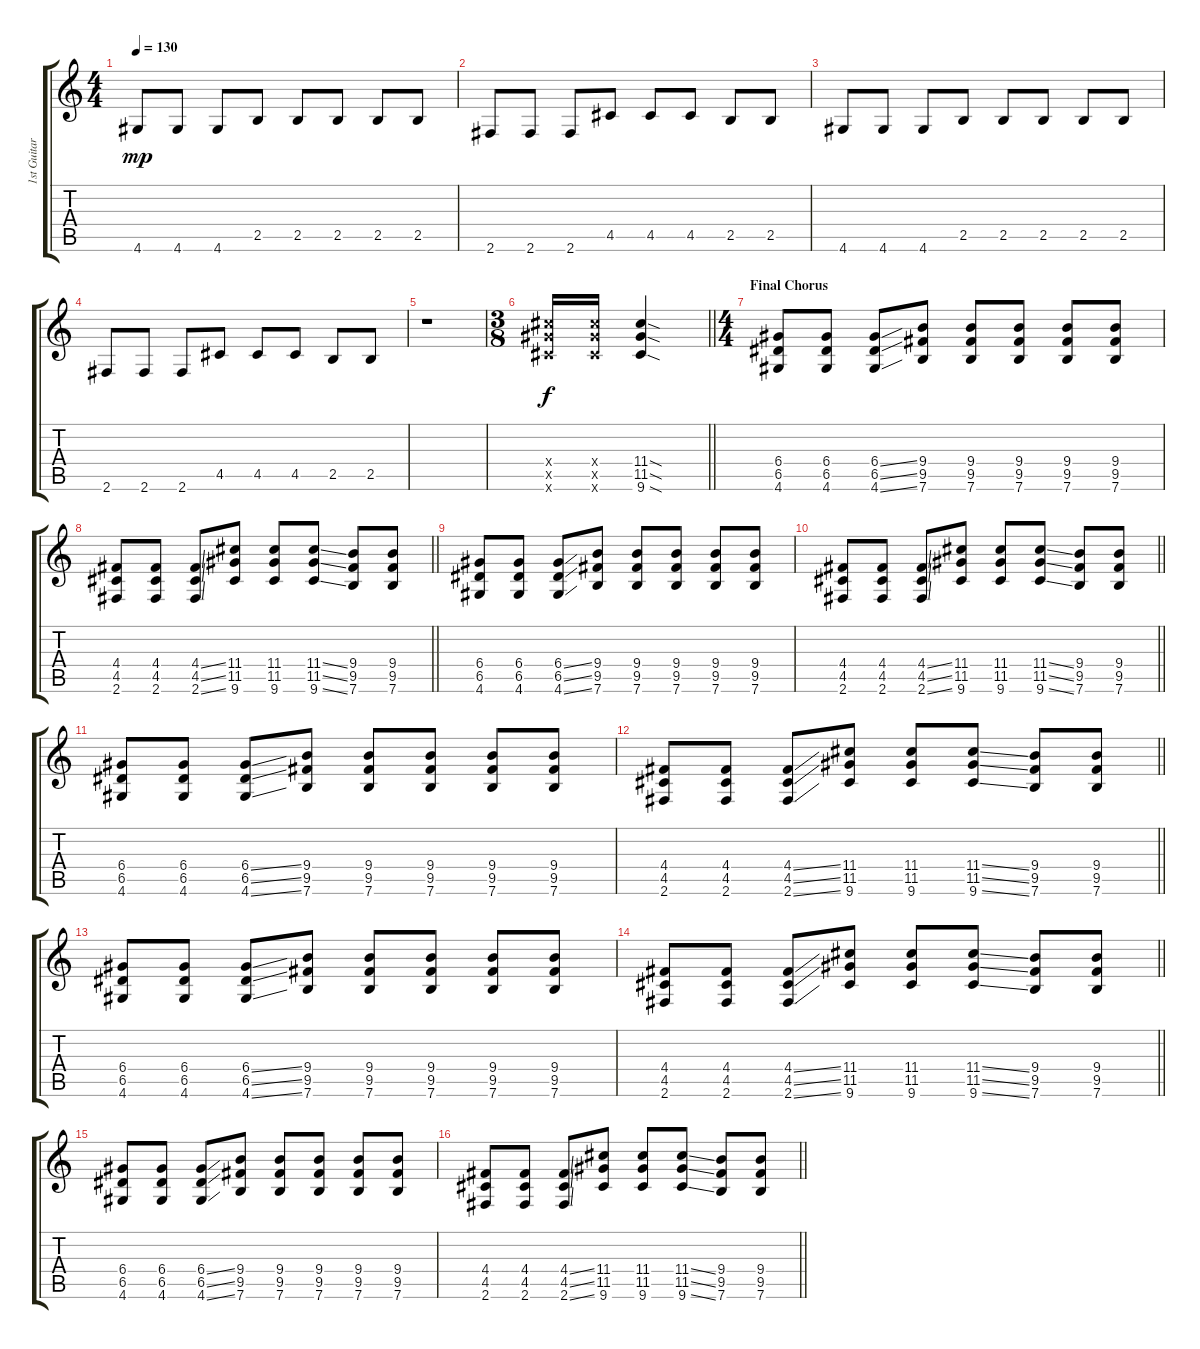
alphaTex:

\track ("1st Guitar" "1st Guitar") {instrument overdrivenguitar}
\staff {score tabs}
\tuning (E4 B3 G3 D3 A2 E2) {hide}
\ts (4 4)
\tempo 130
\clef g2
\ks c
4.6.8{dy mp} 4.6.8 4.6.8 2.5.8 2.5.8 2.5.8 2.5.8 2.5.8 |
2.6.8 2.6.8 2.6.8 4.5.8 4.5.8 4.5.8 2.5.8 2.5.8 |
4.6.8 4.6.8 4.6.8 2.5.8 2.5.8 2.5.8 2.5.8 2.5.8 |
2.6.8 2.6.8 2.6.8 4.5.8 4.5.8 4.5.8 2.5.8 2.5.8 |
r.1 |
\ts (3 8)
\barLineRight lightlight
(11.4{x} 11.5{x} 9.6{x}).16{dy f} (11.4{x} 11.5{x} 9.6{x}).16 (11.4{sod} 11.5{sod} 9.6{sod}).4 |
\ts (4 4)
\section ("" "Final Chorus")
(6.4 6.5 4.6).8 (6.4 6.5 4.6).8 (6.4{ss} 6.5{ss} 4.6{ss}).8 (9.4 9.5 7.6).8 (9.4 9.5 7.6).8 (9.4 9.5 7.6).8 (9.4 9.5 7.6).8 (9.4 9.5 7.6).8 |
\barLineRight lightlight
(4.4 4.5 2.6).8 (4.4 4.5 2.6).8 (4.4{ss} 4.5{ss} 2.6{ss}).8 (11.4 11.5 9.6).8 (11.4 11.5 9.6).8 (11.4{ss} 11.5{ss} 9.6{ss}).8 (9.4 9.5 7.6).8 (9.4 9.5 7.6).8 |
(6.4 6.5 4.6).8 (6.4 6.5 4.6).8 (6.4{ss} 6.5{ss} 4.6{ss}).8 (9.4 9.5 7.6).8 (9.4 9.5 7.6).8 (9.4 9.5 7.6).8 (9.4 9.5 7.6).8 (9.4 9.5 7.6).8 |
\barLineRight lightlight
(4.4 4.5 2.6).8 (4.4 4.5 2.6).8 (4.4{ss} 4.5{ss} 2.6{ss}).8 (11.4 11.5 9.6).8 (11.4 11.5 9.6).8 (11.4{ss} 11.5{ss} 9.6{ss}).8 (9.4 9.5 7.6).8 (9.4 9.5 7.6).8 |
(6.4 6.5 4.6).8 (6.4 6.5 4.6).8 (6.4{ss} 6.5{ss} 4.6{ss}).8 (9.4 9.5 7.6).8 (9.4 9.5 7.6).8 (9.4 9.5 7.6).8 (9.4 9.5 7.6).8 (9.4 9.5 7.6).8 |
\barLineRight lightlight
(4.4 4.5 2.6).8 (4.4 4.5 2.6).8 (4.4{ss} 4.5{ss} 2.6{ss}).8 (11.4 11.5 9.6).8 (11.4 11.5 9.6).8 (11.4{ss} 11.5{ss} 9.6{ss}).8 (9.4 9.5 7.6).8 (9.4 9.5 7.6).8 |
(6.4 6.5 4.6).8 (6.4 6.5 4.6).8 (6.4{ss} 6.5{ss} 4.6{ss}).8 (9.4 9.5 7.6).8 (9.4 9.5 7.6).8 (9.4 9.5 7.6).8 (9.4 9.5 7.6).8 (9.4 9.5 7.6).8 |
\barLineRight lightlight
(4.4 4.5 2.6).8 (4.4 4.5 2.6).8 (4.4{ss} 4.5{ss} 2.6{ss}).8 (11.4 11.5 9.6).8 (11.4 11.5 9.6).8 (11.4{ss} 11.5{ss} 9.6{ss}).8 (9.4 9.5 7.6).8 (9.4 9.5 7.6).8 |
(6.4 6.5 4.6).8 (6.4 6.5 4.6).8 (6.4{ss} 6.5{ss} 4.6{ss}).8 (9.4 9.5 7.6).8 (9.4 9.5 7.6).8 (9.4 9.5 7.6).8 (9.4 9.5 7.6).8 (9.4 9.5 7.6).8 |
\barLineRight lightlight
(4.4 4.5 2.6).8 (4.4 4.5 2.6).8 (4.4{ss} 4.5{ss} 2.6{ss}).8 (11.4 11.5 9.6).8 (11.4 11.5 9.6).8 (11.4{ss} 11.5{ss} 9.6{ss}).8 (9.4 9.5 7.6).8 (9.4 9.5 7.6).8
